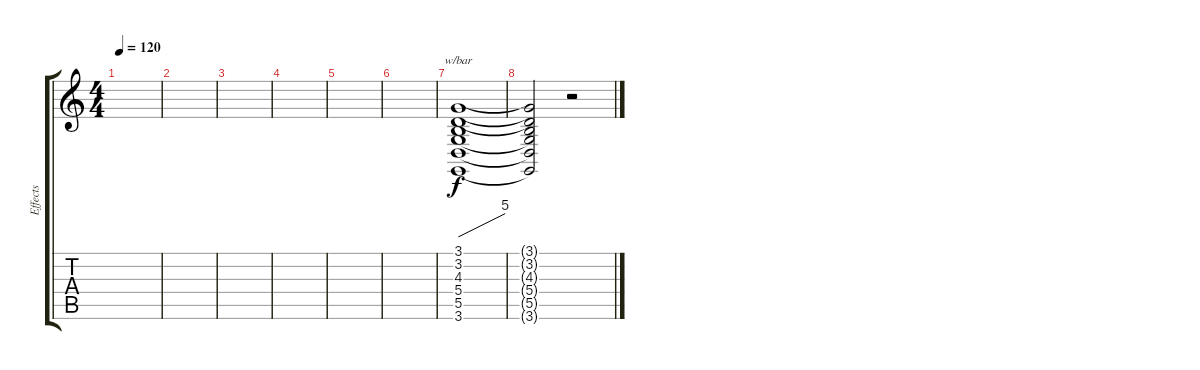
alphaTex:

\track ("Effects" "Effects") {instrument seashore}
\staff {score tabs}
\tuning (E4 B3 G3 D3 A2 E2) {hide}
\ts (4 4)
\tempo 120
\clef g2
\ks c
|
|
|
|
|
|
(3.1 3.2 4.3 5.4 5.5 3.6).1{tbe (dive default 0 0 60 20) volume 16} |
(3.1{t} 3.2{t} 4.3{t} 5.4{t} 5.5{t} 3.6{t}).2 r.2
